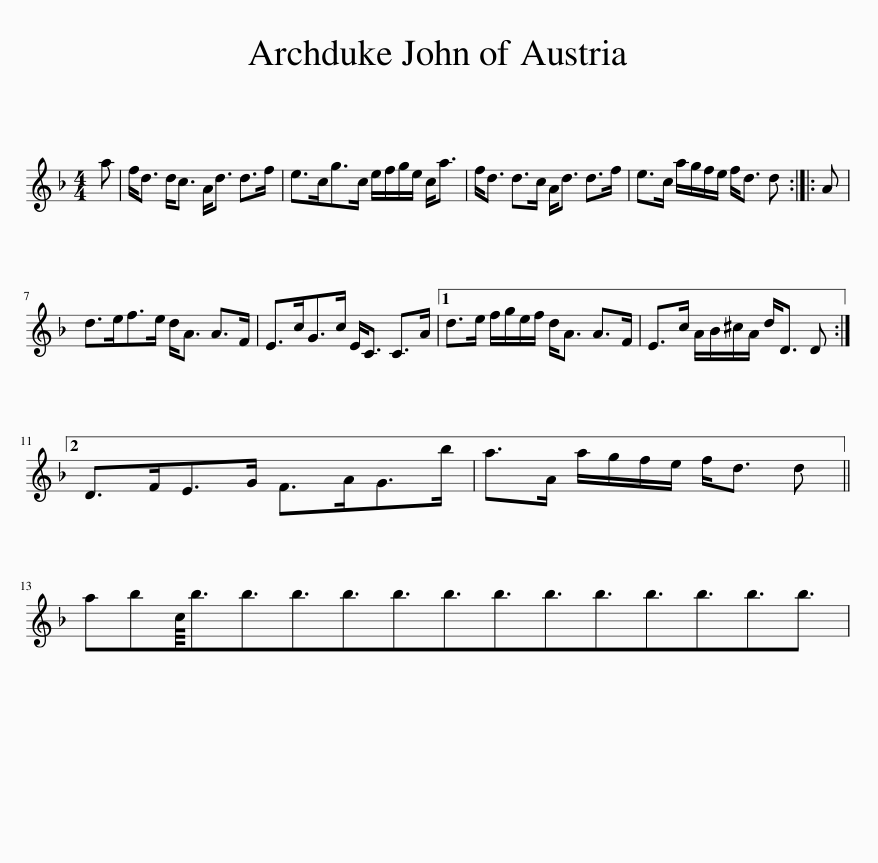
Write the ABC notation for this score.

X:1
L:1/8
M:4/4
I:linebreak $
K:F
V:1 treble
V:1
 a | f<d d<c A<d d>f | e>cg>c e/f/g/e/ c<a | f<d d>c A<d d>f | e>c a/g/f/e/ f<d d :: %5
 A |$ d>ef>e d<A A>F | E>cG>c E<C C>A |1 d>e f/g/e/f/ d<A A>F | E>c A/B/^c/A/ d<D D :|2$ %10
 D>FE>G F>AG>b | a>A a/g/f/e/ f<d d ||$ abc/8b3/2b3/2b3/2b3/2b3/2b3/2b3/2b3/2b3/2b3/2b3/2b3/2b3/2 | %13
